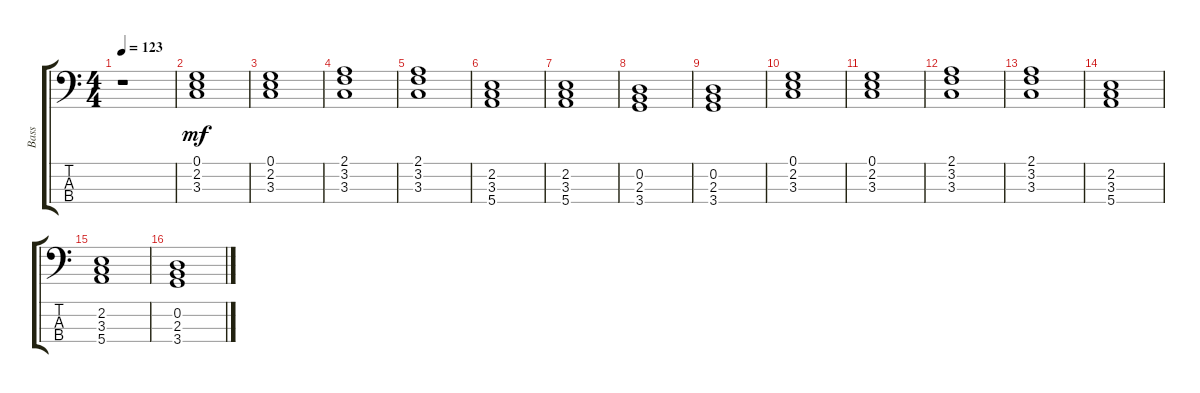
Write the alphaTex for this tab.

\track ("Bass" "Bass") {instrument contrabass}
\staff {score tabs}
\tuning (G2 D2 A1 E1) {hide}
\ts (4 4)
\tempo 123
\clef f4
\ks c
r.1{dy mf} |
(0.1 2.2 3.3).1 |
(0.1 2.2 3.3).1 |
(2.1 3.2 3.3).1 |
(2.1 3.2 3.3).1 |
(2.2 3.3 5.4).1 |
(2.2 3.3 5.4).1 |
(0.2 2.3 3.4).1 |
(0.2 2.3 3.4).1 |
(0.1 2.2 3.3).1 |
(0.1 2.2 3.3).1 |
(2.1 3.2 3.3).1 |
(2.1 3.2 3.3).1 |
(2.2 3.3 5.4).1 |
(2.2 3.3 5.4).1 |
(0.2 2.3 3.4).1
